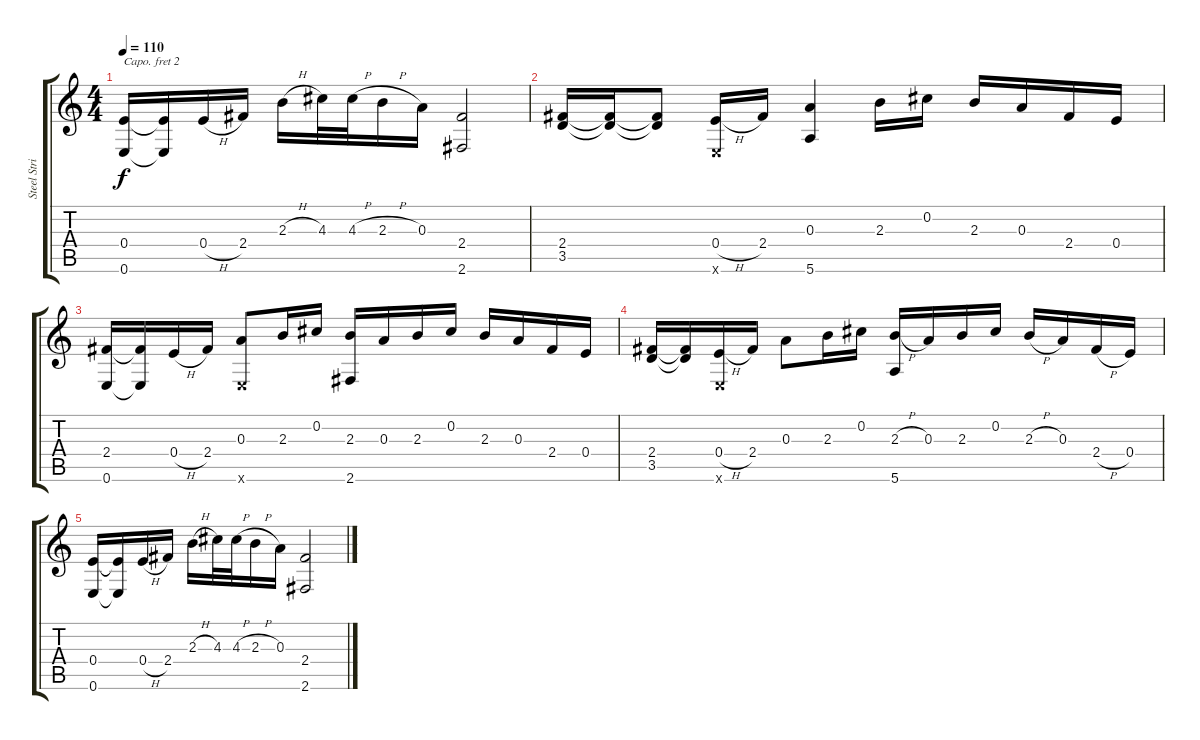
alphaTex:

\track ("Steel String Guitar" "Steel Stri") {instrument acousticguitarsteel}
\staff {score tabs}
\capo 2
\tuning (E4 B3 G3 D3 A2 D2) {hide}
\ts (4 4)
\tempo 110
\clef g2
\ks c
(0.4 0.6).16{dy f} (0.4{t} 0.6{t}).16 0.4{h}.16 2.4.16 2.3{h}.16 4.3.32 4.3{h}.32 2.3{h}.16 0.3.16 (2.4 2.6).2 |
(2.4 3.5).16 (2.4{t} 3.5{t}).16 (2.4{t} 3.5{t}).8 (0.4{h} 0.6{x}).16 2.4.16 (0.3 5.6).4 2.3.16 0.2.16 2.3.16 0.3.16 2.4.16 0.4.16 |
(2.4 0.6).16 (2.4{t} 0.6{t}).16 0.4{h}.16 2.4.16 (0.3 0.6{x}).8 2.3.16 0.2.16 (2.3 2.6).16 0.3.16 2.3.16 0.2.16 2.3.16 0.3.16 2.4.16 0.4.16 |
(2.4 3.5).16 (2.4{t} 3.5{t}).16 (0.4{h} 0.6{x}).16 2.4.16 0.3.8 2.3.16 0.2.16 (2.3{h} 5.6).16 0.3.16 2.3.16 0.2.16 2.3{h}.16 0.3.16 2.4{h}.16 0.4.16 |
(0.4 0.6).16 (0.4{t} 0.6{t}).16 0.4{h}.16 2.4.16 2.3{h}.16 4.3.32 4.3{h}.32 2.3{h}.16 0.3.16 (2.4 2.6).2
